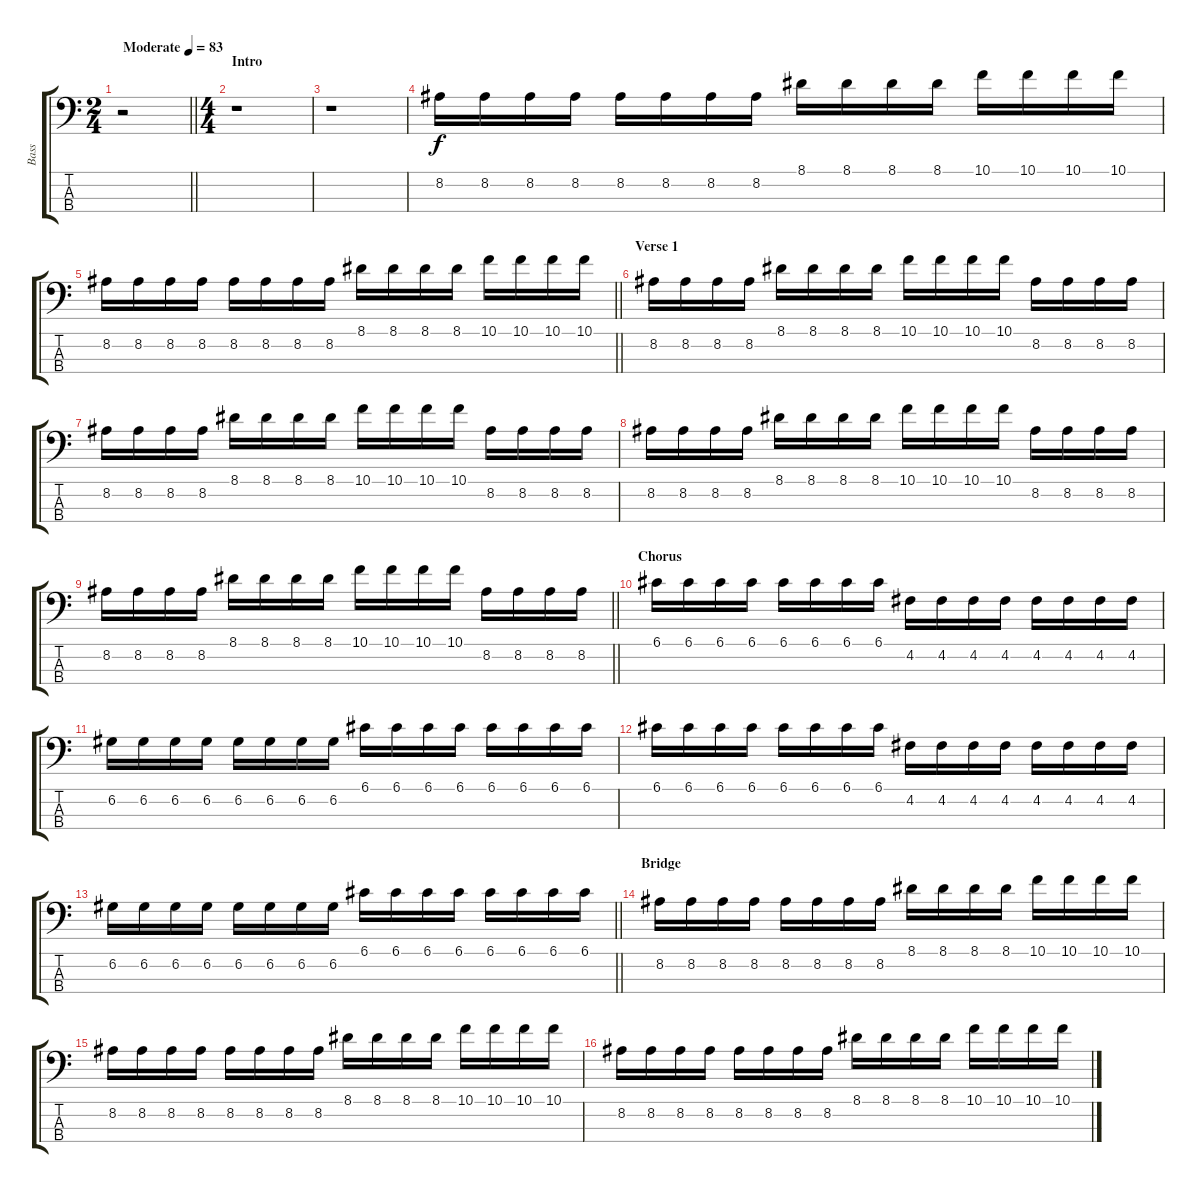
\track ("Bass" "Bass") {instrument electricbassfinger}
\staff {score tabs}
\tuning (G2 D2 A1 E1) {hide}
\ts (2 4)
\tempo (83 "Moderate")
\clef f4
\barLineRight lightlight
\ks c
r.2{dy f instrument electricbassfinger} |
\ts (4 4)
\section ("" "Intro")
r.1 |
r.1 |
8.2.16 8.2.16 8.2.16 8.2.16 8.2.16 8.2.16 8.2.16 8.2.16 8.1.16 8.1.16 8.1.16 8.1.16 10.1.16 10.1.16 10.1.16 10.1.16 |
\barLineRight lightlight
8.2.16 8.2.16 8.2.16 8.2.16 8.2.16 8.2.16 8.2.16 8.2.16 8.1.16 8.1.16 8.1.16 8.1.16 10.1.16 10.1.16 10.1.16 10.1.16 |
\section ("" "Verse 1")
8.2.16 8.2.16 8.2.16 8.2.16 8.1.16 8.1.16 8.1.16 8.1.16 10.1.16 10.1.16 10.1.16 10.1.16 8.2.16 8.2.16 8.2.16 8.2.16 |
8.2.16 8.2.16 8.2.16 8.2.16 8.1.16 8.1.16 8.1.16 8.1.16 10.1.16 10.1.16 10.1.16 10.1.16 8.2.16 8.2.16 8.2.16 8.2.16 |
8.2.16 8.2.16 8.2.16 8.2.16 8.1.16 8.1.16 8.1.16 8.1.16 10.1.16 10.1.16 10.1.16 10.1.16 8.2.16 8.2.16 8.2.16 8.2.16 |
\barLineRight lightlight
8.2.16 8.2.16 8.2.16 8.2.16 8.1.16 8.1.16 8.1.16 8.1.16 10.1.16 10.1.16 10.1.16 10.1.16 8.2.16 8.2.16 8.2.16 8.2.16 |
\section ("" "Chorus")
6.1.16 6.1.16 6.1.16 6.1.16 6.1.16 6.1.16 6.1.16 6.1.16 4.2.16 4.2.16 4.2.16 4.2.16 4.2.16 4.2.16 4.2.16 4.2.16 |
6.2.16 6.2.16 6.2.16 6.2.16 6.2.16 6.2.16 6.2.16 6.2.16 6.1.16 6.1.16 6.1.16 6.1.16 6.1.16 6.1.16 6.1.16 6.1.16 |
6.1.16 6.1.16 6.1.16 6.1.16 6.1.16 6.1.16 6.1.16 6.1.16 4.2.16 4.2.16 4.2.16 4.2.16 4.2.16 4.2.16 4.2.16 4.2.16 |
\barLineRight lightlight
6.2.16 6.2.16 6.2.16 6.2.16 6.2.16 6.2.16 6.2.16 6.2.16 6.1.16 6.1.16 6.1.16 6.1.16 6.1.16 6.1.16 6.1.16 6.1.16 |
\section ("" "Bridge")
8.2.16 8.2.16 8.2.16 8.2.16 8.2.16 8.2.16 8.2.16 8.2.16 8.1.16 8.1.16 8.1.16 8.1.16 10.1.16 10.1.16 10.1.16 10.1.16 |
8.2.16 8.2.16 8.2.16 8.2.16 8.2.16 8.2.16 8.2.16 8.2.16 8.1.16 8.1.16 8.1.16 8.1.16 10.1.16 10.1.16 10.1.16 10.1.16 |
8.2.16 8.2.16 8.2.16 8.2.16 8.2.16 8.2.16 8.2.16 8.2.16 8.1.16 8.1.16 8.1.16 8.1.16 10.1.16 10.1.16 10.1.16 10.1.16
